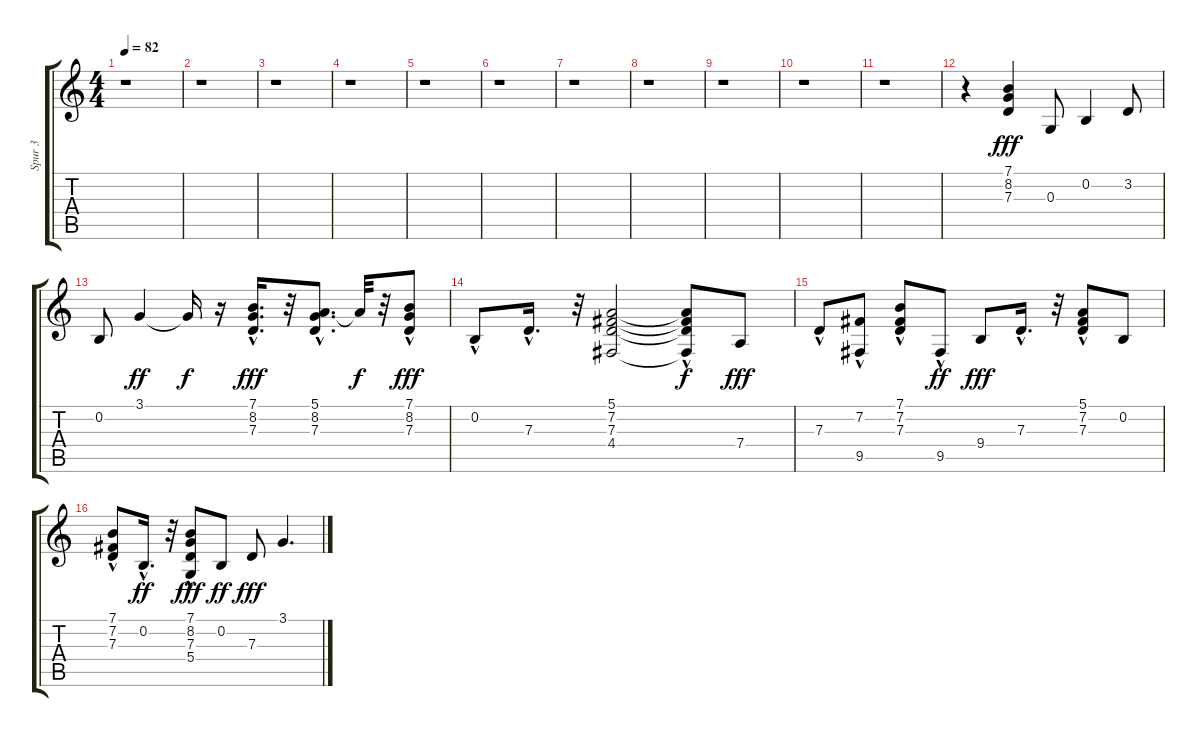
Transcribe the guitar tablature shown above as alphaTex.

\track ("Spur 3" "Spur 3") {instrument electricpiano2}
\staff {score tabs}
\tuning (E4 B3 G3 D3 A2 E2) {hide}
\ts (4 4)
\tempo 82
\clef g2
\ks c
r.1{dy f} |
r.1 |
r.1 |
r.1 |
r.1 |
r.1 |
r.1 |
r.1 |
r.1 |
r.1 |
r.1 |
r.4 (7.1 8.2 7.3).4{dy fff} 0.3.8 0.2.4 3.2.8 |
0.2.8 3.1.4{dy ff} 3.1{t}.16{dy f} r.16 (7.1{hac} 8.2 7.3{hac}).16{d dy fff} r.32 (5.1{hac} 8.2{hac} 7.3{hac}).8{d} 5.1{t}.32{dy f} r.32 (7.1 8.2{hac} 7.3).8{dy fff} |
0.2{hac}.8 7.3{hac}.16{d} r.32 (5.1 7.2 7.3 4.4).2 (5.1{hac t} 7.2{t} 7.3{t} 4.4{t}).8{dy f} 7.4.8{dy fff} |
7.3{hac}.8 (7.2{hac} 9.5).8 (7.1{hac} 7.2{hac} 7.3).8 9.5{hac}.8{dy ff} 9.4.8{dy fff} 7.3{hac}.16{d} r.32 (5.1{hac} 7.2{hac} 7.3{hac}).8 0.2.8 |
(7.1{hac} 7.2{hac} 7.3{hac}).8 0.2{hac}.16{d dy ff} r.32 (7.1{hac} 8.2 7.3{hac} 5.4{hac}).8{dy fff} 0.2.8{dy ff} 7.3.8{dy fff} 3.1.4{d}
